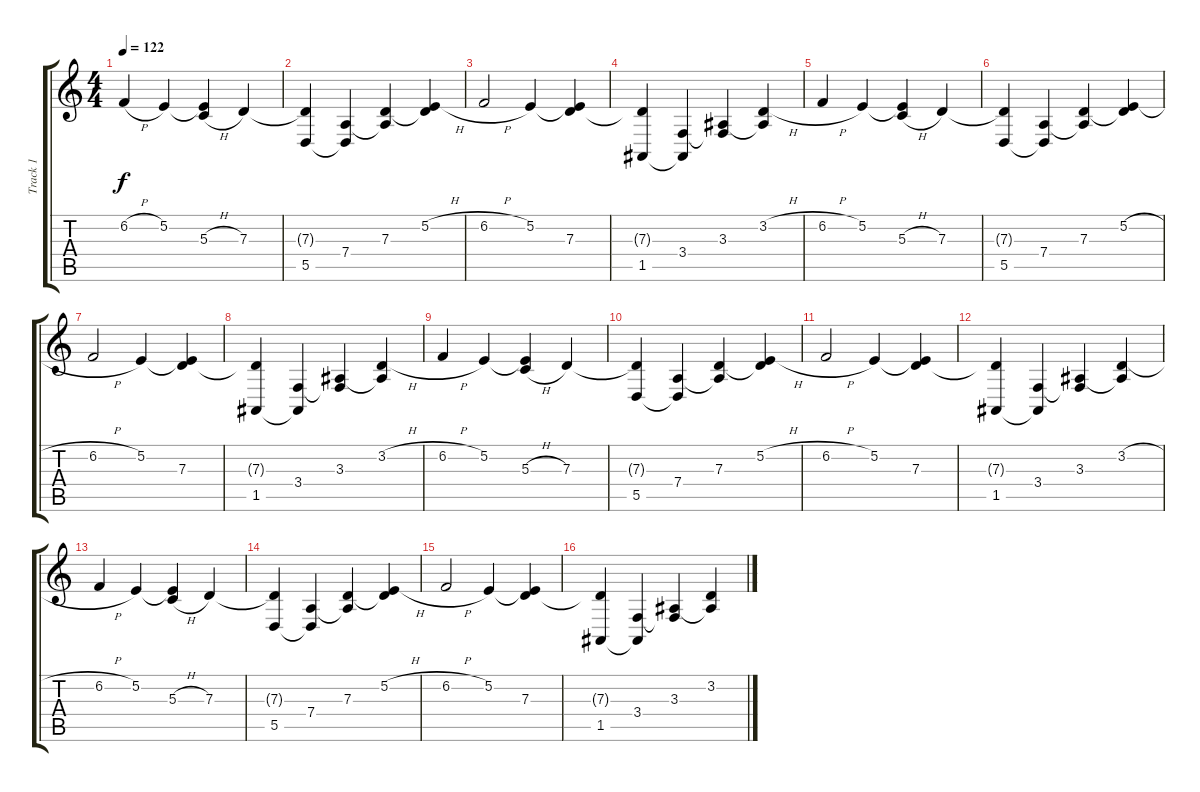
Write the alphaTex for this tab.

\track ("Track 1" "Track 1") {instrument acousticgrandpiano}
\staff {score tabs}
\tuning (E4 B3 G3 D3 A2 E2) {hide}
\ts (4 4)
\tempo 122
\clef g2
\ks c
6.2{h}.4{dy f} 5.2.4 (5.2{t} 5.3{h}).4 7.3.4 |
(7.3{t} 5.5).4 (7.4 5.5{t}).4 (7.3 7.4{t}).4 (5.2{h} 7.3{t}).4 |
6.2{h}.2 5.2.4 (5.2{t} 7.3).4 |
(7.3{t} 1.5).4 (3.4 1.5{t}).4 (3.3 3.4{t}).4 (3.2{h} 3.3{t}).4 |
6.2{h}.4 5.2.4 (5.2{t} 5.3{h}).4 7.3.4 |
(7.3{t} 5.5).4 (7.4 5.5{t}).4 (7.3 7.4{t}).4 (5.2{h} 7.3{t}).4 |
6.2{h}.2 5.2.4 (5.2{t} 7.3).4 |
(7.3{t} 1.5).4 (3.4 1.5{t}).4 (3.3 3.4{t}).4 (3.2{h} 3.3{t}).4 |
6.2{h}.4 5.2.4 (5.2{t} 5.3{h}).4 7.3.4 |
(7.3{t} 5.5).4 (7.4 5.5{t}).4 (7.3 7.4{t}).4 (5.2{h} 7.3{t}).4 |
6.2{h}.2 5.2.4 (5.2{t} 7.3).4 |
(7.3{t} 1.5).4 (3.4 1.5{t}).4 (3.3 3.4{t}).4 (3.2{h} 3.3{t}).4 |
6.2{h}.4 5.2.4 (5.2{t} 5.3{h}).4 7.3.4 |
(7.3{t} 5.5).4 (7.4 5.5{t}).4 (7.3 7.4{t}).4 (5.2{h} 7.3{t}).4 |
6.2{h}.2 5.2.4 (5.2{t} 7.3).4 |
(7.3{t} 1.5).4 (3.4 1.5{t}).4 (3.3 3.4{t}).4 (3.2{h} 3.3{t}).4
